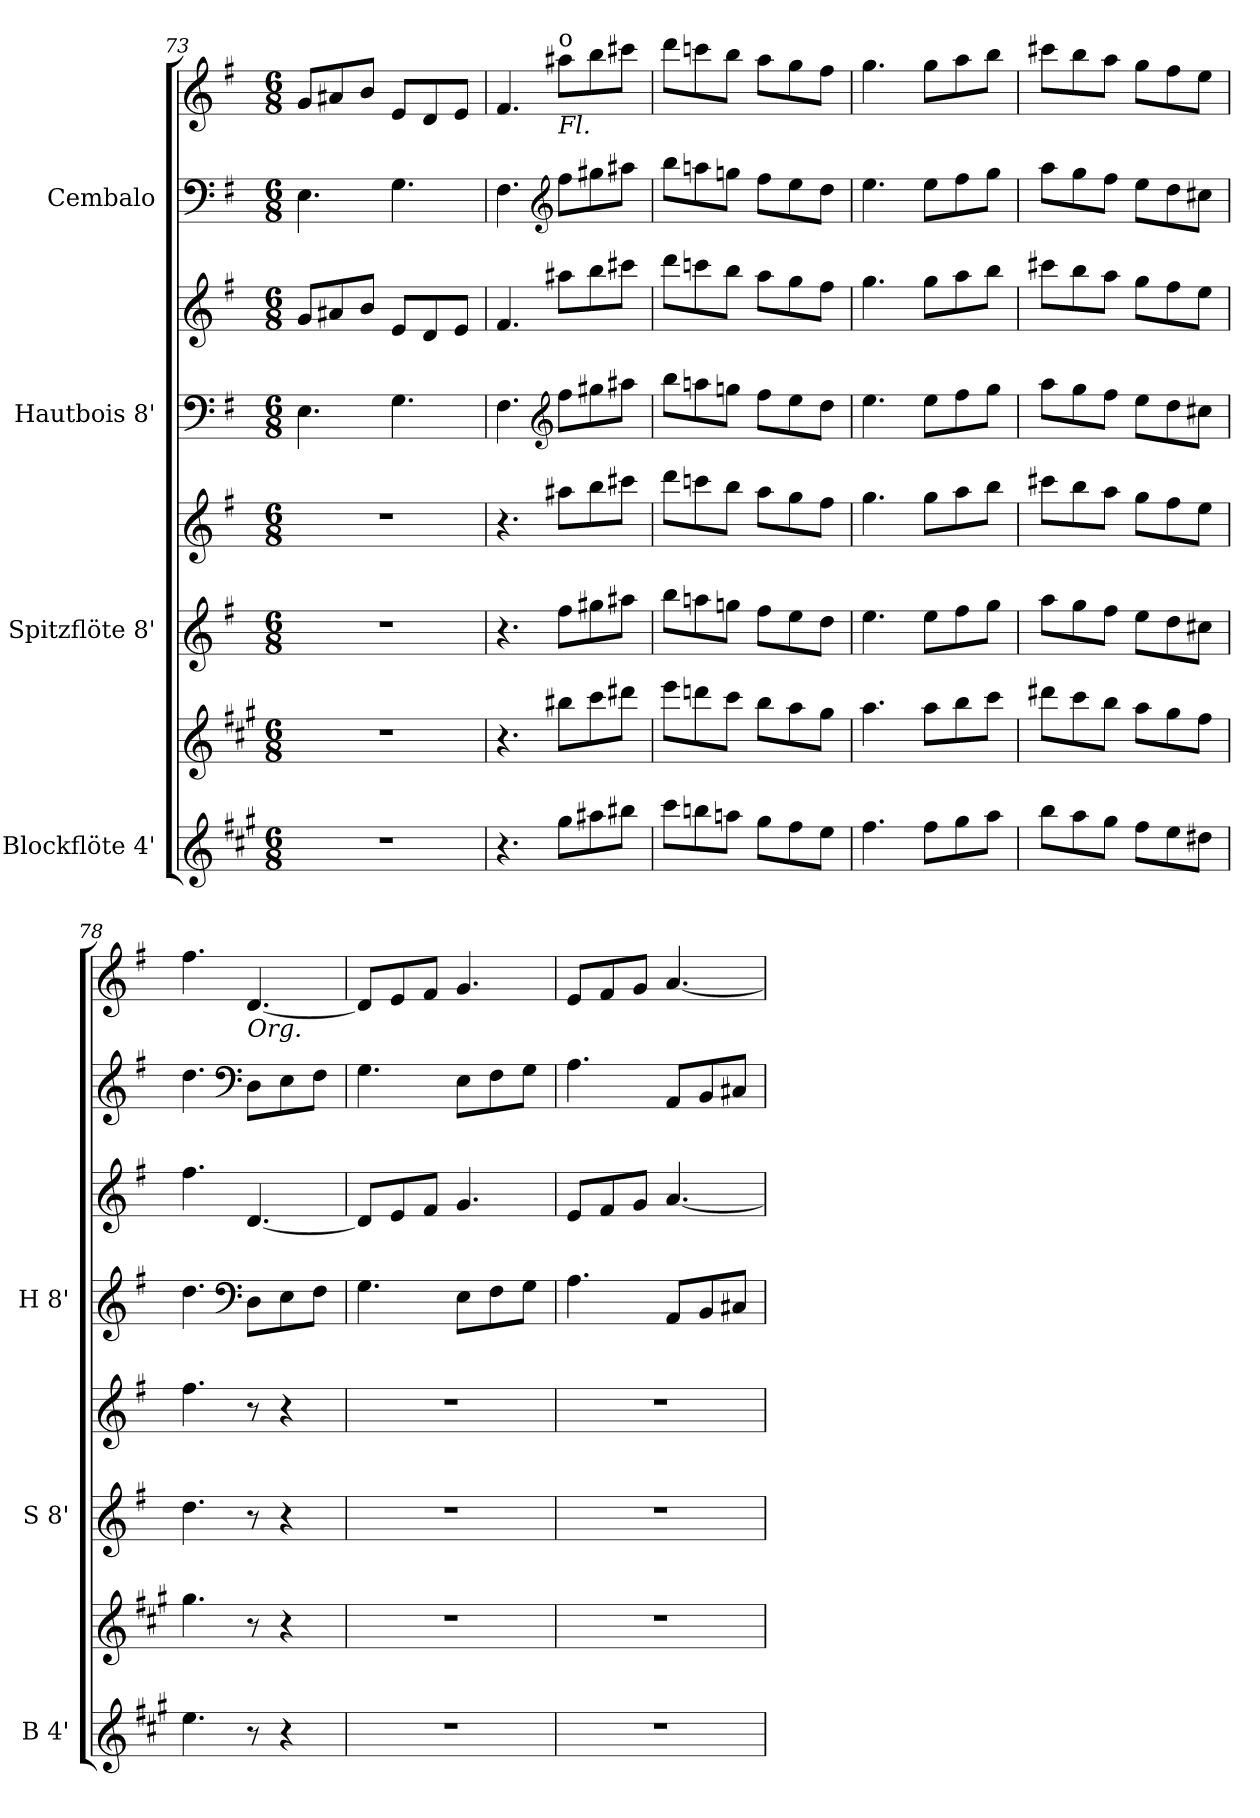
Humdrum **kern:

**kern	**kern	**kern	**kern	**kern	**kern	**kern	**kern
*part4	*part4	*part3	*part3	*part2	*part2	*part1	*part1
*staff8	*staff7	*staff6	*staff5	*staff4	*staff3	*staff2	*staff1
*I"Blockflöte 4'	*	*I"Spitzflöte 8'	*	*I"Hautbois 8'	*	*I"Cembalo	*
*I'B 4'	*	*I'S 8'	*	*I'H 8'	*	*	*
*clefG2	*clefG2	*clefG2	*clefG2	*clefF4	*clefG2	*clefF4	*clefG2
*ITrd1c2	*ITrd1c2	*	*	*	*	*	*
*k[f#]	*k[f#]	*k[f#]	*k[f#]	*k[f#]	*k[f#]	*k[f#]	*k[f#]
*M6/8	*M6/8	*M6/8	*M6/8	*M6/8	*M6/8	*M6/8	*M6/8
=73	=73	=73	=73	=73	=73	=73	=73
2.r	2.r	2.r	2.r	4.E\	8g/L	4.E\	8g/L
.	.	.	.	.	8a#X/	.	8a#X/
.	.	.	.	.	8b/J	.	8b/J
.	.	.	.	4.G\	8e/L	4.G\	8e/L
.	.	.	.	.	8d/	.	8d/
.	.	.	.	.	8e/J	.	8e/J
=74	=74	=74	=74	=74	=74	=74	=74
4.r	4.r	4.r	4.r	4.F#\	4.f#/	4.F#\	4.f#/
*	*	*	*	*clefG2	*	*clefG2	*
!	!	!	!	!	!	!	!LO:TX:b:i:t=Fl.
!	!	!	!	!	!	!	!LO:TX:t=o
8ff#\L	8aa#X\L	8ff#\L	8aa#X\L	8ff#\L	8aa#X\L	8ff#\L	8aa#X\L
8gg#X\	8bb\	8gg#X\	8bb\	8gg#X\	8bb\	8gg#X\	8bb\
8aa#X\J	8ccc#X\J	8aa#X\J	8ccc#X\J	8aa#X\J	8ccc#X\J	8aa#X\J	8ccc#X\J
!!LO:LB:g=z
=75	=75	=75	=75	=75	=75	=75	=75
8bb\L	8ddd\L	8bb\L	8ddd\L	8bb\L	8ddd\L	8bb\L	8ddd\L
8aan\	8cccn\	8aan\	8cccn\	8aan\	8cccn\	8aan\	8cccn\
8ggn\J	8bb\J	8ggn\J	8bb\J	8ggn\J	8bb\J	8ggn\J	8bb\J
8ff#\L	8aa\L	8ff#\L	8aa\L	8ff#\L	8aa\L	8ff#\L	8aa\L
8ee\	8gg\	8ee\	8gg\	8ee\	8gg\	8ee\	8gg\
8dd\J	8ff#\J	8dd\J	8ff#\J	8dd\J	8ff#\J	8dd\J	8ff#\J
=76	=76	=76	=76	=76	=76	=76	=76
4.ee\	4.gg\	4.ee\	4.gg\	4.ee\	4.gg\	4.ee\	4.gg\
8ee\L	8gg\L	8ee\L	8gg\L	8ee\L	8gg\L	8ee\L	8gg\L
8ff#\	8aa\	8ff#\	8aa\	8ff#\	8aa\	8ff#\	8aa\
8gg\J	8bb\J	8gg\J	8bb\J	8gg\J	8bb\J	8gg\J	8bb\J
=77	=77	=77	=77	=77	=77	=77	=77
8aa\L	8ccc#X\L	8aa\L	8ccc#X\L	8aa\L	8ccc#X\L	8aa\L	8ccc#X\L
8gg\	8bb\	8gg\	8bb\	8gg\	8bb\	8gg\	8bb\
8ff#\J	8aa\J	8ff#\J	8aa\J	8ff#\J	8aa\J	8ff#\J	8aa\J
8ee\L	8gg\L	8ee\L	8gg\L	8ee\L	8gg\L	8ee\L	8gg\L
8dd\	8ff#\	8dd\	8ff#\	8dd\	8ff#\	8dd\	8ff#\
8cc#X\J	8ee\J	8cc#X\J	8ee\J	8cc#X\J	8ee\J	8cc#X\J	8ee\J
=78	=78	=78	=78	=78	=78	=78	=78
4.dd\	4.ff#\	4.dd\	4.ff#\	4.dd\	4.ff#\	4.dd\	4.ff#\
*	*	*	*	*clefF4	*	*clefF4	*
!	!	!	!	!	!	!	!LO:TX:b:i:t=Org.
8r	8r	8r	8r	8D\L	[4.d/	8D\L	[4.d/
4r	4r	4r	4r	8E\	.	8E\	.
.	.	.	.	8F#\J	.	8F#\J	.
!!LO:LB:g=z
=79	=79	=79	=79	=79	=79	=79	=79
2.r	2.r	2.r	2.r	4.G\	8d/L]	4.G\	8d/L]
.	.	.	.	.	8e/	.	8e/
.	.	.	.	.	8f#/J	.	8f#/J
.	.	.	.	8E\L	4.g/	8E\L	4.g/
.	.	.	.	8F#\	.	8F#\	.
.	.	.	.	8G\J	.	8G\J	.
=80	=80	=80	=80	=80	=80	=80	=80
2.r	2.r	2.r	2.r	4.A\	8e/L	4.A\	8e/L
.	.	.	.	.	8f#/	.	8f#/
.	.	.	.	.	8g/J	.	8g/J
.	.	.	.	8AA/L	[4.a/	8AA/L	[4.a/
.	.	.	.	8BB/	.	8BB/	.
.	.	.	.	8C#X/J	.	8C#X/J	.
=	=	=	=	=	=	=	=
*-	*-	*-	*-	*-	*-	*-	*-
